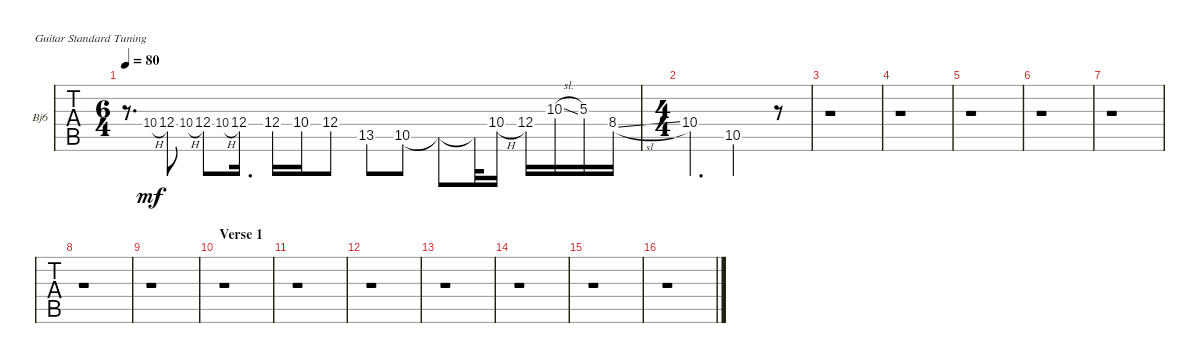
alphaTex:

\defaultSystemsLayout 4
\bracketExtendMode groupsimilarinstruments
\firstSystemTrackNameOrientation horizontal
\otherSystemsTrackNameOrientation horizontal
\chordDiagramsInScore
\track ("Banjo" "Bj6") {instrument banjo}
\staff {tabs}
\tuning (E4 B3 G3 D3 A2 E2)
\displaytranspose 12
\ts (6 4)
\tempo 80
\clef g2
\ks c
r.8{d dy mf instrument banjo} 10.4{h}.8{gr} 12.4.8 10.4{h}.8{gr} 12.4.8 10.4{h}.8{gr} 12.4.16{d} 12.4.16 10.4.16 12.4.8 13.5.8 10.5.8 10.5{t}.8 10.5{t}.32 10.4{h}.16 12.4.16 10.3{sl}.16 5.3.16 8.4{sl}.16 |
\ts (4 4)
10.4.4{d} 10.5.2 r.8 |
r.1 |
r.1 |
r.1 |
r.1 |
r.1 |
r.1 |
r.1 |
\section ("" "Verse 1")
r.1 |
r.1 |
r.1 |
r.1 |
r.1 |
r.1 |
r.1
